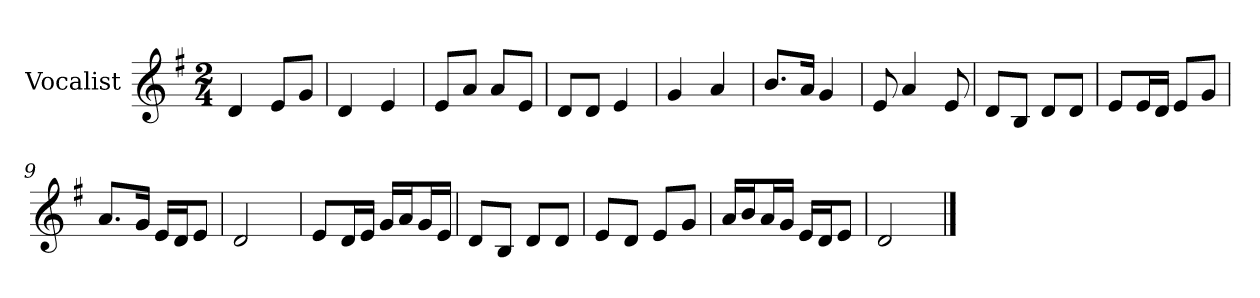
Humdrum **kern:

**kern
*part1
*staff1
*I"Vocalist
*k[f#]
*G:
*M2/4
=
4d
8eL
8gJ
=1
4d
4e
=2
8eL
8aJ
8aL
8eJ
=3
8dL
8dJ
4e
=4
4g
4a
=5
8.bL
16aJk
4g
=6
8e
4a
8e
=7
8dL
8BJ
8dL
8dJ
=8
8eL
16eL
16dJJ
8eL
8gJ
=9
8.aL
16gJk
16eLL
16dJ
8eJ
=10
2d
=11
8eL
16dL
16eJJ
16gLL
16aJ
16gL
16eJJ
=12
8dL
8BJ
8dL
8dJ
=13
8eL
8dJ
8eL
8gJ
=14
16aLL
16bJ
16aL
16gJJ
16eLL
16dJ
8eJ
=15
2d
==
*-
